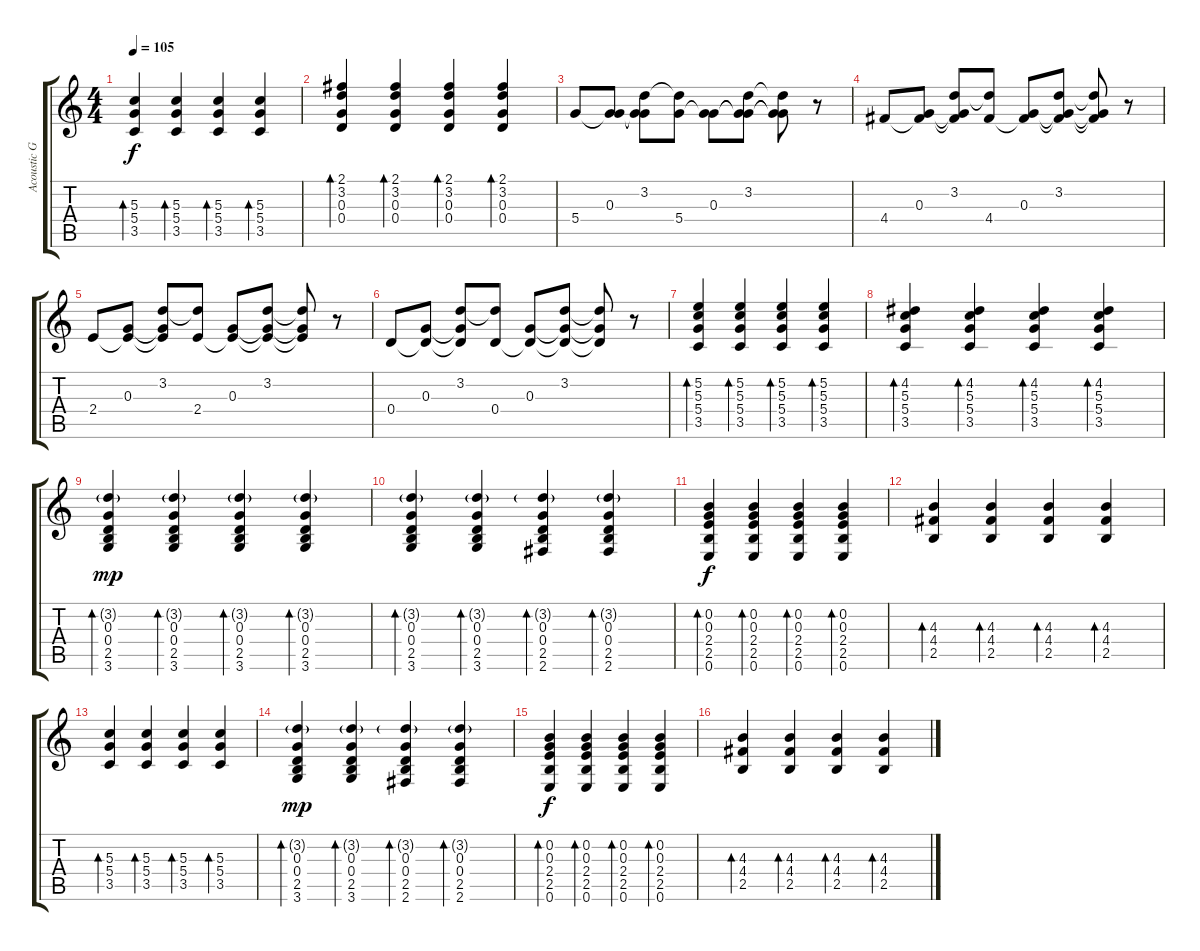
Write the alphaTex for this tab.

\track ("Acoustic Guitar" "Acoustic G") {instrument acousticguitarnylon}
\staff {score tabs}
\tuning (E4 B3 G3 D3 A2 E2) {hide}
\ts (4 4)
\tempo 105
\clef g2
\ks c
(5.3 5.4 3.5).4{bd 60 dy f} (5.3 5.4 3.5).4{bd 60} (5.3 5.4 3.5).4{bd 60} (5.3 5.4 3.5).4{bd 60} |
(2.1 3.2 0.3 0.4).4{bd 60} (2.1 3.2 0.3 0.4).4{bd 60} (2.1 3.2 0.3 0.4).4{bd 60} (2.1 3.2 0.3 0.4).4{bd 60} |
5.4.8 (0.3 5.4{t}).8 (3.2 0.3{t} 5.4{t}).8 (3.2{t} 5.4).8 (0.3 5.4{t}).8 (3.2 0.3{t} 5.4{t}).8 (3.2{t} 0.3{t} 5.4{t}).8 r.8 |
4.4.8 (0.3 4.4{t}).8 (3.2 0.3{t} 4.4{t}).8 (3.2{t} 4.4).8 (0.3 4.4{t}).8 (3.2 0.3{t} 4.4{t}).8 (3.2{t} 0.3{t} 4.4{t}).8 r.8 |
2.4.8 (0.3 2.4{t}).8 (3.2 0.3{t} 2.4{t}).8 (3.2{t} 2.4).8 (0.3 2.4{t}).8 (3.2 0.3{t} 2.4{t}).8 (3.2{t} 0.3{t} 2.4{t}).8 r.8 |
0.4.8 (0.3 0.4{t}).8 (3.2 0.3{t} 0.4{t}).8 (3.2{t} 0.4).8 (0.3 0.4{t}).8 (3.2 0.3{t} 0.4{t}).8 (3.2{t} 0.3{t} 0.4{t}).8 r.8 |
(5.2 5.3 5.4 3.5).4{bd 60} (5.2 5.3 5.4 3.5).4{bd 60} (5.2 5.3 5.4 3.5).4{bd 60} (5.2 5.3 5.4 3.5).4{bd 60} |
(4.2 5.3 5.4 3.5).4{bd 60} (4.2 5.3 5.4 3.5).4{bd 60} (4.2 5.3 5.4 3.5).4{bd 60} (4.2 5.3 5.4 3.5).4{bd 60} |
(3.2{g} 0.3 0.4 2.5 3.6).4{bd 60 dy mp} (3.2{g} 0.3 0.4 2.5 3.6).4{bd 60} (3.2{g} 0.3 0.4 2.5 3.6).4{bd 60} (3.2{g} 0.3 0.4 2.5 3.6).4{bd 60} |
(3.2{g} 0.3 0.4 2.5 3.6).4{bd 60} (3.2{g} 0.3 0.4 2.5 3.6).4{bd 60} (3.2{g} 0.3 0.4 2.5 2.6).4{bd 60} (3.2{g} 0.3 0.4 2.5 2.6).4{bd 60} |
(0.2 0.3 2.4 2.5 0.6).4{bd 60 dy f} (0.2 0.3 2.4 2.5 0.6).4{bd 60} (0.2 0.3 2.4 2.5 0.6).4{bd 60} (0.2 0.3 2.4 2.5 0.6).4{bd 60} |
(4.3 4.4 2.5).4{bd 60} (4.3 4.4 2.5).4{bd 60} (4.3 4.4 2.5).4{bd 60} (4.3 4.4 2.5).4{bd 60} |
(5.3 5.4 3.5).4{bd 60} (5.3 5.4 3.5).4{bd 60} (5.3 5.4 3.5).4{bd 60} (5.3 5.4 3.5).4{bd 60} |
(3.2{g} 0.3 0.4 2.5 3.6).4{bd 60 dy mp} (3.2{g} 0.3 0.4 2.5 3.6).4{bd 60} (3.2{g} 0.3 0.4 2.5 2.6).4{bd 60} (3.2{g} 0.3 0.4 2.5 2.6).4{bd 60} |
(0.2 0.3 2.4 2.5 0.6).4{bd 60 dy f} (0.2 0.3 2.4 2.5 0.6).4{bd 60} (0.2 0.3 2.4 2.5 0.6).4{bd 60} (0.2 0.3 2.4 2.5 0.6).4{bd 60} |
(4.3 4.4 2.5).4{bd 60} (4.3 4.4 2.5).4{bd 60} (4.3 4.4 2.5).4{bd 60} (4.3 4.4 2.5).4{bd 60}
